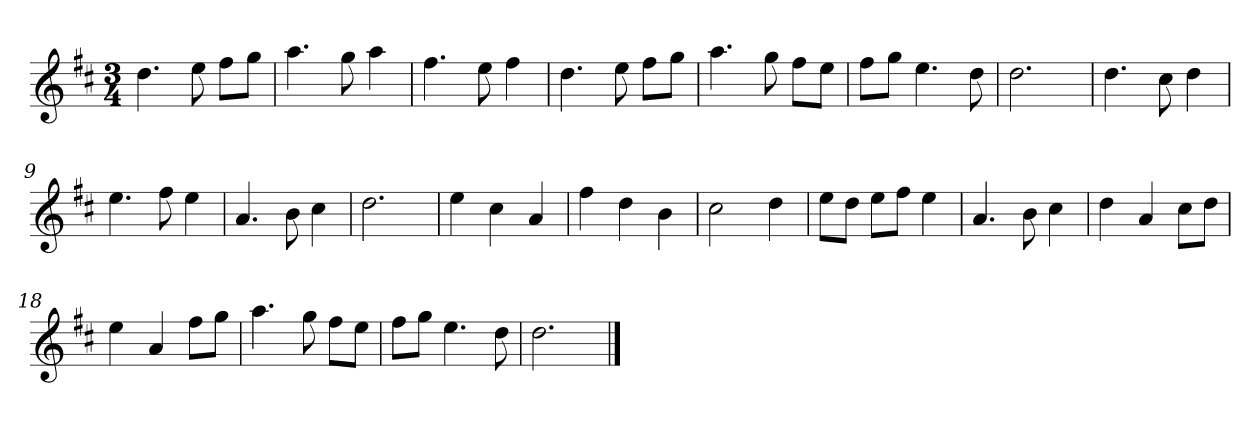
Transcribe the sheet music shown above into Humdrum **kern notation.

**kern
*part1
*staff1
*k[f#c#]
*M3/4
*MM120
=1
4.dd
8ee
8ff#L
8ggJ
=2
4.aa
8gg
4aa
=3
4.ff#
8ee
4ff#
=4
4.dd
8ee
8ff#L
8ggJ
=5
4.aa
8gg
8ff#L
8eeJ
=6
8ff#L
8ggJ
4.ee
8dd
=7
2.dd
=8
4.dd
8cc#
4dd
=9
4.ee
8ff#
4ee
=10
4.a
8b
4cc#
=11
2.dd
=12
4ee
4cc#
4a
=13
4ff#
4dd
4b
=14
2cc#
4dd
=15
8eeL
8ddJ
8eeL
8ff#J
4ee
=16
4.a
8b
4cc#
=17
4dd
4a
8cc#L
8ddJ
=18
4ee
4a
8ff#L
8ggJ
=19
4.aa
8gg
8ff#L
8eeJ
=20
8ff#L
8ggJ
4.ee
8dd
=21
2.dd
==
*-
